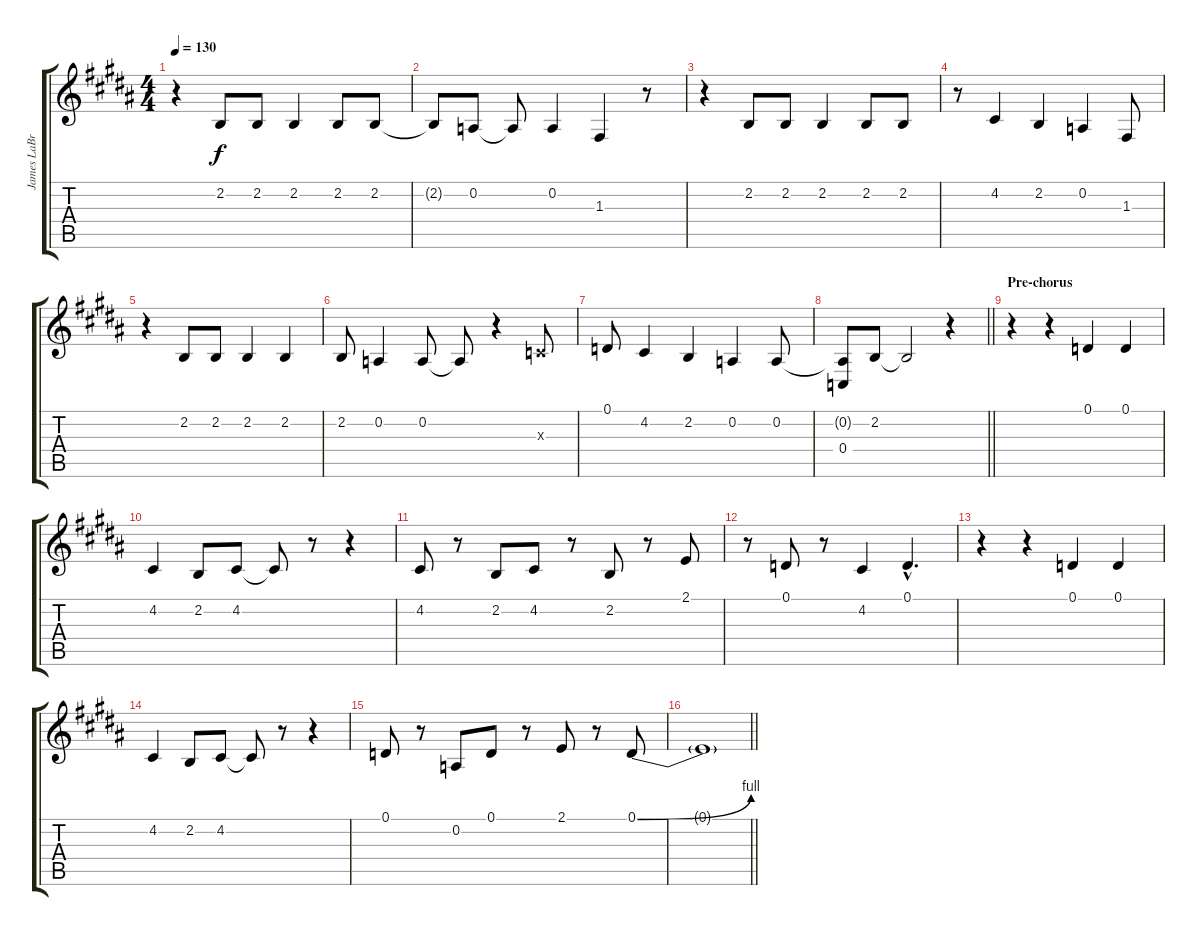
\track ("James LaBrie" "James LaBr") {instrument lead6voice}
\staff {score tabs}
\tuning (D4 A3 F3 C3 G2 D2) {hide}
\ts (4 4)
\tempo 130
\clef g2
\ks g#minor
r.4{dy f} 2.2.8 2.2.8 2.2.4 2.2.8 2.2.8 |
2.2{t}.8 0.2.8 0.2{t}.8 0.2.4 1.3.4 r.8 |
r.4 2.2.8 2.2.8 2.2.4 2.2.8 2.2.8 |
r.8 4.2.4 2.2.4 0.2.4 1.3.8 |
r.4 2.2.8 2.2.8 2.2.4 2.2.4 |
2.2.8 0.2.4 0.2.8 0.2{t}.8 r.4 7.3{x}.8 |
0.1.8 4.2.4 2.2.4 0.2.4 0.2.8 |
\barLineRight lightlight
(0.2{t} 0.4).8 2.2.8 2.2{t}.2 r.4 |
\section ("" "Pre-chorus")
r.4 r.4 0.1.4 0.1.4 |
4.2.4 2.2.8 4.2.8 4.2{t}.8 r.8 r.4 |
4.2.8 r.8 2.2.8 4.2.8 r.8 2.2.8 r.8 2.1.8 |
r.8 0.1.8 r.8 4.2.4 0.1{hac}.4{d} |
r.4 r.4 0.1.4 0.1.4 |
4.2.4 2.2.8 4.2.8 4.2{t}.8 r.8 r.4 |
0.1.8 r.8 0.2.8 0.1.8 r.8 2.1.8 r.8 0.1{be (bend 0 0 60 4)}.8 |
\barLineRight lightlight
0.1{t}.1
